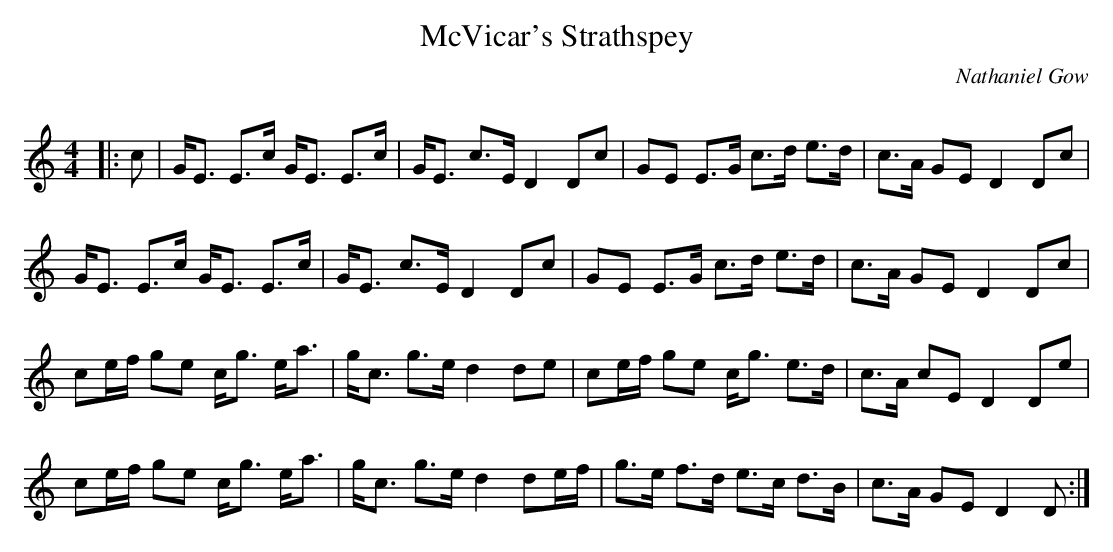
X:1
T: McVicar's Strathspey
C:Nathaniel Gow
Q: 128
K:C
M:4/4
L:1/16
|:c2|GE3 E3c GE3 E3c|GE3 c3E D4 D2c2|G2E2 E3G c3d e3d|c3A G2E2 D4 D2c2|
GE3 E3c GE3 E3c|GE3 c3E D4 D2c2|G2E2 E3G c3d e3d|c3A G2E2 D4 D2c2|
c2ef g2e2 cg3 ea3|gc3 g3e d4 d2e2|c2ef g2e2 cg3 e3d|c3A c2E2 D4 D2e2|
c2ef g2e2 cg3 ea3|gc3 g3e d4 d2ef|g3e f3d e3c d3B|c3A G2E2 D4 D2:|
